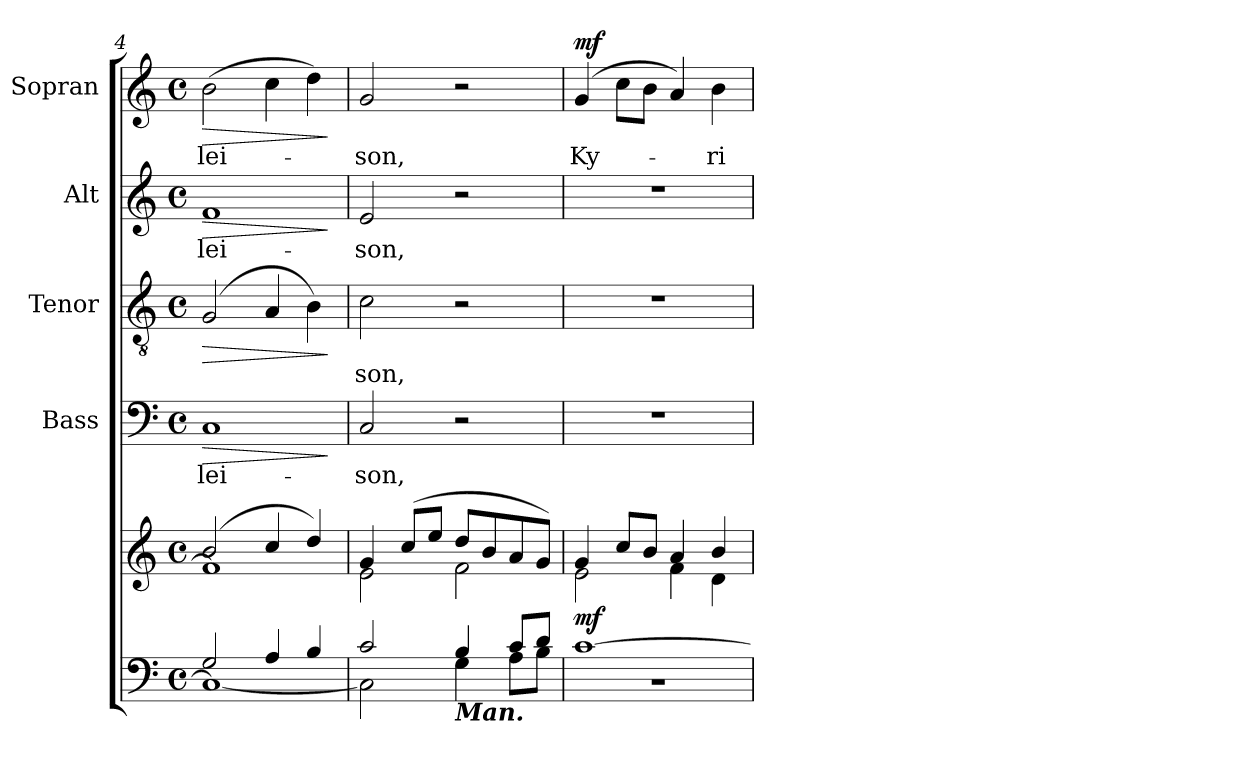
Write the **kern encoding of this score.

**kern	**kern	**dynam	**kern	**text	**dynam	**kern	**text	**dynam	**kern	**text	**dynam	**kern	**text	**dynam
*part5	*part5	*part5	*part4	*part4	*part4	*part3	*part3	*part3	*part2	*part2	*part2	*part1	*part1	*part1
*staff6	*staff5	*staff5/6	*staff4	*staff4	*staff4	*staff3	*staff3	*staff3	*staff2	*staff2	*staff2	*staff1	*staff1	*staff1
*	*	*	*I"Bass	*	*	*I"Tenor	*	*	*I"Alt	*	*	*I"Sopran	*	*
*	*	*	*I'B.	*	*	*I'T.	*	*	*I'A.	*	*	*I'S.	*	*
*clefF4	*clefG2	*	*clefF4	*	*	*clefGv2	*	*	*clefG2	*	*	*clefG2	*	*
*k[]	*k[]	*	*k[]	*	*	*k[]	*	*	*k[]	*	*	*k[]	*	*
*C:	*C:	*	*C:	*	*	*C:	*	*	*C:	*	*	*C:	*	*
*M4/4	*M4/4	*	*M4/4	*	*	*M4/4	*	*	*M4/4	*	*	*M4/4	*	*
*met(c)	*met(c)	*	*met(c)	*	*	*met(c)	*	*	*met(c)	*	*	*met(c)	*	*
=4	=4	=4	=4	=4	=4	=4	=4	=4	=4	=4	=4	=4	=4	=4
*^	*^	*	*	*	*	*	*	*	*	*	*	*	*	*
!	!	!	!	!	!	!LO:LY:b	!LO:HP:b	!	!	!LO:HP:b	!	!LO:LY:b	!LO:HP:b	!	!LO:LY:b	!LO:HP:b
2G/	1C_	(2b/	1f]	.	1C	-lei-	>	(2G/	.	>	1f	-lei-	>	(>2b\	-lei-	>
4A/	.	4cc/	.	.	.	.	.	4A/	.	.	.	.	.	4cc\	.	.
4B/	.	4dd/)	.	.	.	.	.	4B\)	.	.	.	.	.	4dd\)	.	.
*v	*v	*	*	*	*	*	*	*	*	*	*	*	*	*	*	*
*	*v	*v	*	*	*	*	*	*	*	*	*	*	*	*	*
.	.	.	.	.	]	.	.	]	.	.	]	.	.	]
=5	=5	=5	=5	=5	=5	=5	=5	=5	=5	=5	=5	=5	=5	=5
*^	*^	*	*	*	*	*	*	*	*	*	*	*	*	*
!	!	!	!	!	!	!LO:LY:b	!	!	!LO:LY:b	!	!	!LO:LY:b	!	!	!LO:LY:b	!
2c/	2C\]	4g/	2e\	.	2C/	-son,	.	2c\	-son,	.	2e/	-son,	.	2g/	-son,	.
.	.	(>8cc/L	.	.	.	.	.	.	.	.	.	.	.	.	.	.
.	.	8ee/J	.	.	.	.	.	.	.	.	.	.	.	.	.	.
!LO:TX:b:Bi:t=Man.	!	!	!	!	!	!	!	!	!	!	!	!	!	!	!	!
4B/	4G\	8dd/L	2f\	.	2r	.	.	2r	.	.	2r	.	.	2r	.	.
.	.	8b/	.	.	.	.	.	.	.	.	.	.	.	.	.	.
8c/L	8A\L	8a/	.	.	.	.	.	.	.	.	.	.	.	.	.	.
8d/J	8B\J	8g/J)	.	.	.	.	.	.	.	.	.	.	.	.	.	.
=6	=6	=6	=6	=6	=6	=6	=6	=6	=6	=6	=6	=6	=6	=6	=6	=6
!	!	!	!	!LO:DY:b	!	!	!	!	!	!	!	!	!	!	!LO:LY:b	!LO:DY:a
[>1c	1r	4g/	2e\	mf	1r	.	.	1r	.	.	1r	.	.	(4g/	Ky-	mf
.	.	8cc/L	.	.	.	.	.	.	.	.	.	.	.	8cc\L	.	.
.	.	8b/J	.	.	.	.	.	.	.	.	.	.	.	8b\J	.	.
.	.	4a/	4f\	.	.	.	.	.	.	.	.	.	.	4a/)	.	.
!	!	!	!	!	!	!	!	!	!	!	!	!	!	!	!LO:LY:b	!
.	.	4b/	4d\	.	.	.	.	.	.	.	.	.	.	4b\	-ri-	.
*v	*v	*	*	*	*	*	*	*	*	*	*	*	*	*	*	*
*	*v	*v	*	*	*	*	*	*	*	*	*	*	*	*	*
=	=	=	=	=	=	=	=	=	=	=	=	=	=	=
*-	*-	*-	*-	*-	*-	*-	*-	*-	*-	*-	*-	*-	*-	*-
